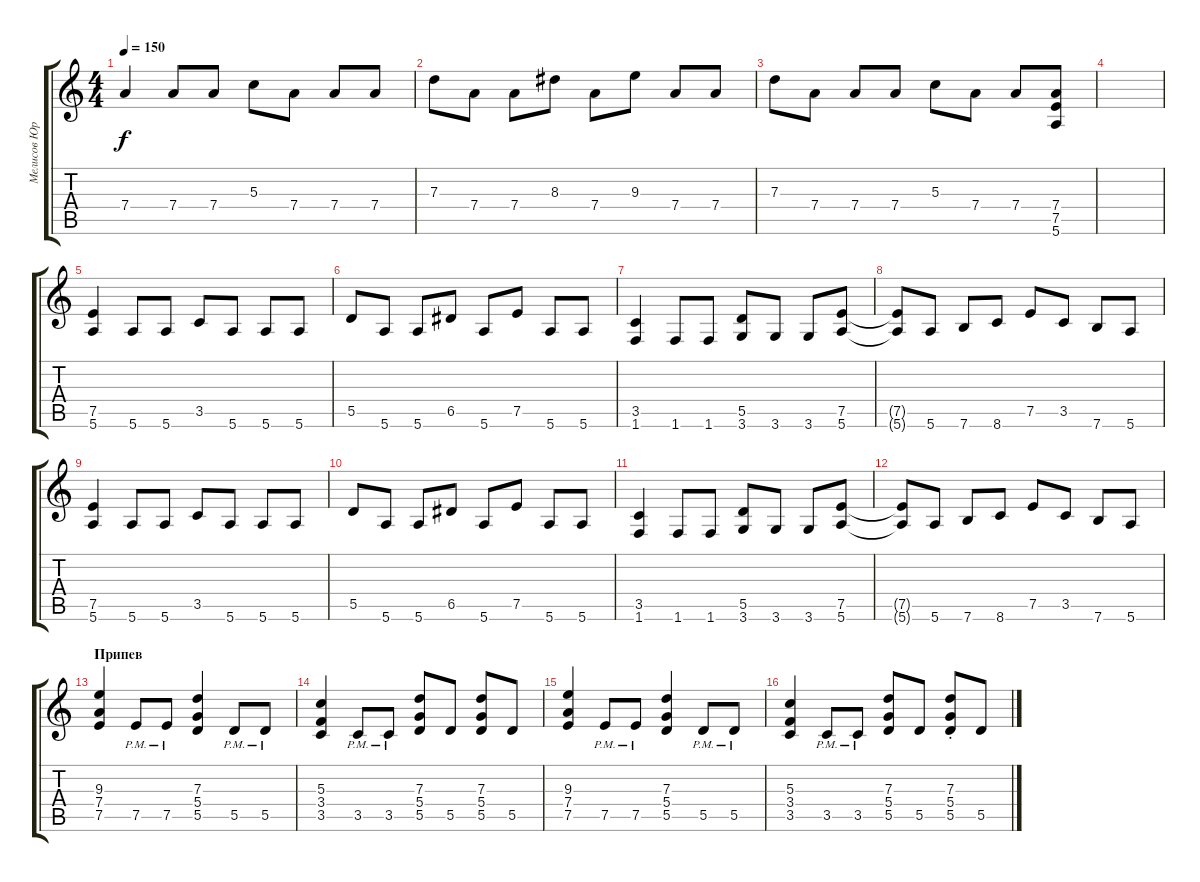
\track ("Мелисов Юрий" "Мелисов Юр") {instrument distortionguitar}
\staff {score tabs}
\tuning (E4 B3 G3 D3 A2 E2) {hide}
\ts (4 4)
\tempo 150
\clef g2
\ks c
7.4.4{dy f} 7.4.8 7.4.8 5.3.8 7.4.8 7.4.8 7.4.8 |
7.3.8 7.4.8 7.4.8 8.3.8 7.4.8 9.3.8 7.4.8 7.4.8 |
7.3.8 7.4.8 7.4.8 7.4.8 5.3.8 7.4.8 7.4.8 (7.4 7.5 5.6).8 |
|
(7.5 5.6).4 5.6.8 5.6.8 3.5.8 5.6.8 5.6.8 5.6.8 |
5.5.8 5.6.8 5.6.8 6.5.8 5.6.8 7.5.8 5.6.8 5.6.8 |
(3.5 1.6).4 1.6.8 1.6.8 (5.5 3.6).8 3.6.8 3.6.8 (7.5 5.6).8 |
(7.5{t} 5.6{t}).8 5.6.8 7.6.8 8.6.8 7.5.8 3.5.8 7.6.8 5.6.8 |
(7.5 5.6).4 5.6.8 5.6.8 3.5.8 5.6.8 5.6.8 5.6.8 |
5.5.8 5.6.8 5.6.8 6.5.8 5.6.8 7.5.8 5.6.8 5.6.8 |
(3.5 1.6).4 1.6.8 1.6.8 (5.5 3.6).8 3.6.8 3.6.8 (7.5 5.6).8 |
(7.5{t} 5.6{t}).8 5.6.8 7.6.8 8.6.8 7.5.8 3.5.8 7.6.8 5.6.8 |
\section ("" "Припев")
(9.3 7.4 7.5).4 7.5{pm}.8 7.5{pm}.8 (7.3 5.4 5.5).4 5.5{pm}.8 5.5{pm}.8 |
(5.3 3.4 3.5).4 3.5{pm}.8 3.5{pm}.8 (7.3 5.4 5.5).8 5.5.8 (7.3 5.4 5.5).8 5.5.8 |
(9.3 7.4 7.5).4 7.5{pm}.8 7.5{pm}.8 (7.3 5.4 5.5).4 5.5{pm}.8 5.5{pm}.8 |
(5.3 3.4 3.5).4 3.5{pm}.8 3.5{pm}.8 (7.3 5.4 5.5).8 5.5.8 (7.3 5.4 5.5{st}).8 5.5.8
